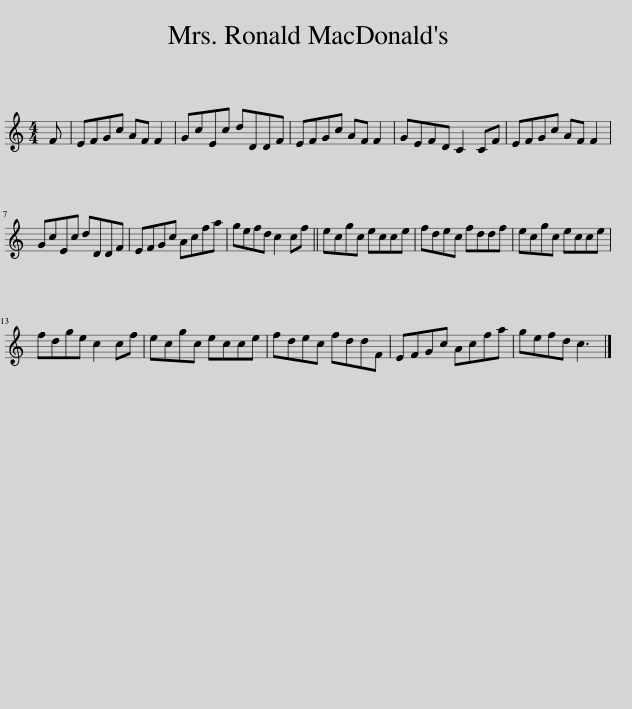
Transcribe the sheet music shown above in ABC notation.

X:1
L:1/8
M:4/4
I:linebreak $
K:C
V:1 treble
V:1
 F | EFGc AF F2 | GcEc dDDF | EFGc AF F2 | GEFD C2 CF | %5
 EFGc AF F2 |$ GcEc dDDF | EFGc Acfa | gefd c2 cf || ecgc ecce | %10
 fdec fddf | ecgc ecce |$ fdge c2 cf | ecgc ecce | fdec fddF | %15
 EFGc Acfa | gefd c3 |] %17
